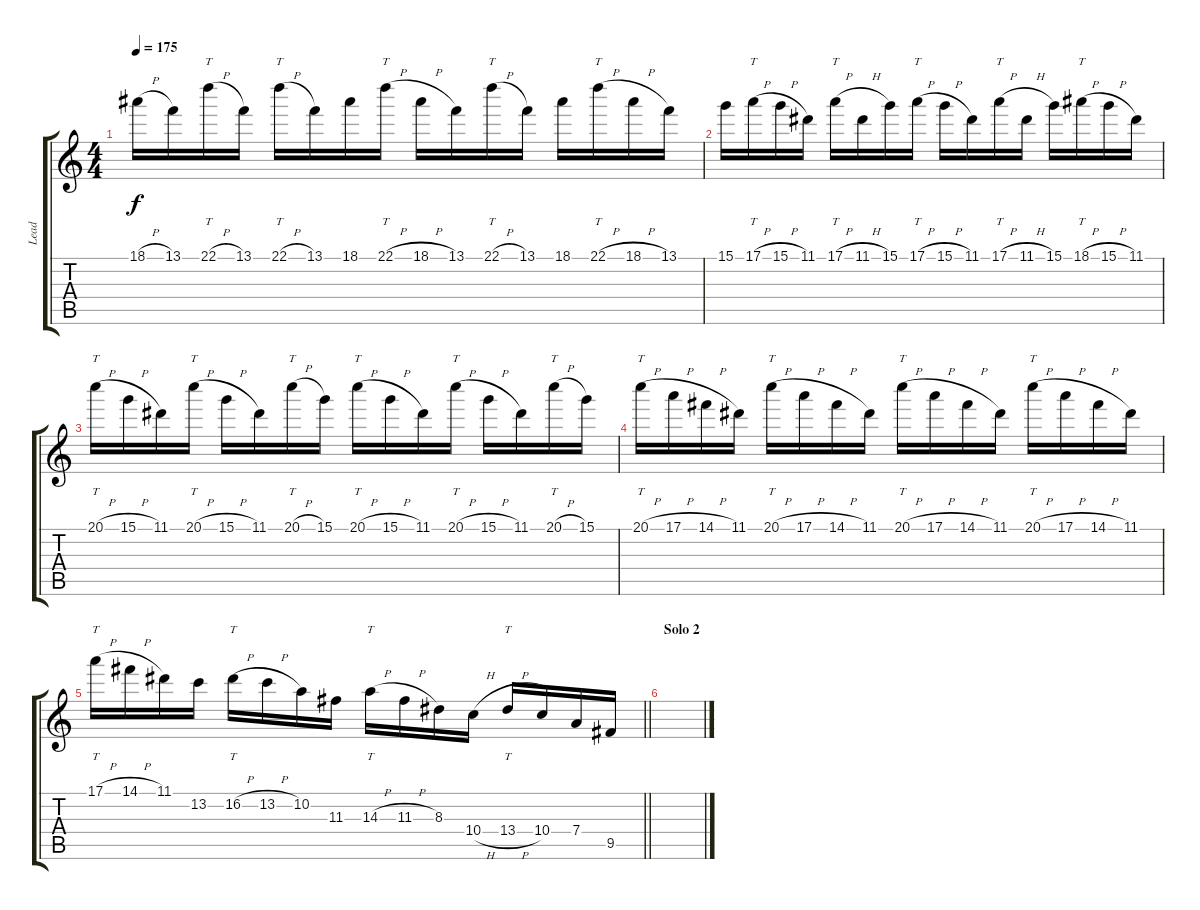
\track ("Lead" "Lead") {instrument distortionguitar}
\staff {score tabs}
\tuning (E4 B3 G3 D3 A2 E2) {hide}
\ts (4 4)
\tempo 175
\clef g2
\ks c
18.1{h}.16{dy f} 13.1.16 22.1{h}.16{tt} 13.1.16 22.1{h}.16{tt} 13.1.16 18.1.16 22.1{h}.16{tt} 18.1{h}.16 13.1.16 22.1{h}.16{tt} 13.1.16 18.1.16 22.1{h}.16{tt} 18.1{h}.16 13.1.16 |
15.1.16 17.1{h}.16{tt} 15.1{h}.16 11.1.16 17.1{h}.16{tt} 11.1{h}.16 15.1.16 17.1{h}.16{tt} 15.1{h}.16 11.1.16 17.1{h}.16{tt} 11.1{h}.16 15.1.16 18.1{h}.16{tt} 15.1{h}.16 11.1.16 |
20.1{h}.16{tt} 15.1{h}.16 11.1.16 20.1{h}.16{tt} 15.1{h}.16 11.1.16 20.1{h}.16{tt} 15.1.16 20.1{h}.16{tt} 15.1{h}.16 11.1.16 20.1{h}.16{tt} 15.1{h}.16 11.1.16 20.1{h}.16{tt} 15.1.16 |
20.1{h}.16{tt} 17.1{h}.16 14.1{h}.16 11.1.16 20.1{h}.16{tt} 17.1{h}.16 14.1{h}.16 11.1.16 20.1{h}.16{tt} 17.1{h}.16 14.1{h}.16 11.1.16 20.1{h}.16{tt} 17.1{h}.16 14.1{h}.16 11.1.16 |
\barLineRight lightlight
17.1{h}.16{tt} 14.1{h}.16 11.1.16 13.2.16 16.2{h}.16{tt} 13.2{h}.16 10.2.16 11.3.16 14.3{h}.16{tt} 11.3{h}.16 8.3.16 10.4{h}.16 13.4{h}.16{tt} 10.4.16 7.4.16 9.5.16 |
\section ("" "Solo 2")
